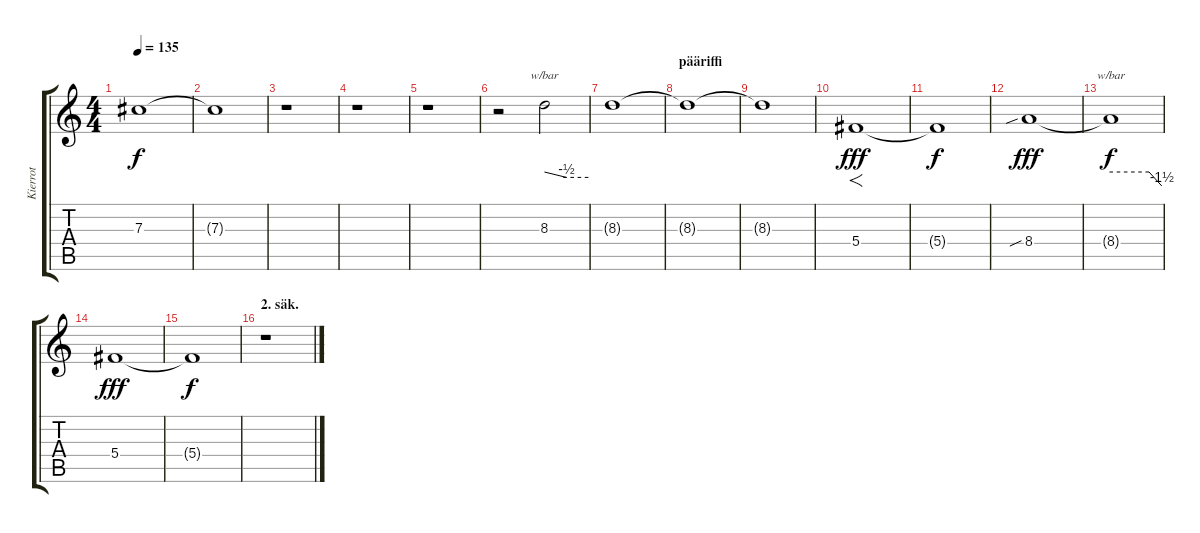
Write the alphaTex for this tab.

\track ("Kierrot" "Kierrot") {instrument guitarharmonics}
\staff {score tabs}
\tuning (Eb4 Bb3 Gb3 Db3 Ab2 Db2) {hide}
\ts (4 4)
\tempo 135
\clef g2
\ks c
7.3{t}.1{dy f} |
7.3{t}.1 |
r.1 |
r.1 |
r.1 |
r.2 8.3.2{tbe (custom default 0 0 30 -2 60 -2)} |
8.3{t}.1 |
\section ("" "pääriffi")
8.3{t}.1 |
8.3{t}.1 |
5.4.1{f dy fff} |
5.4{t}.1{dy f} |
8.4{sib}.1{dy fff} |
8.4{t}.1{tbe (custom default 0 0 45 0 60 -6) dy f} |
5.4.1{dy fff} |
5.4{t}.1{dy f} |
\section ("" "2. säk.")
r.1
